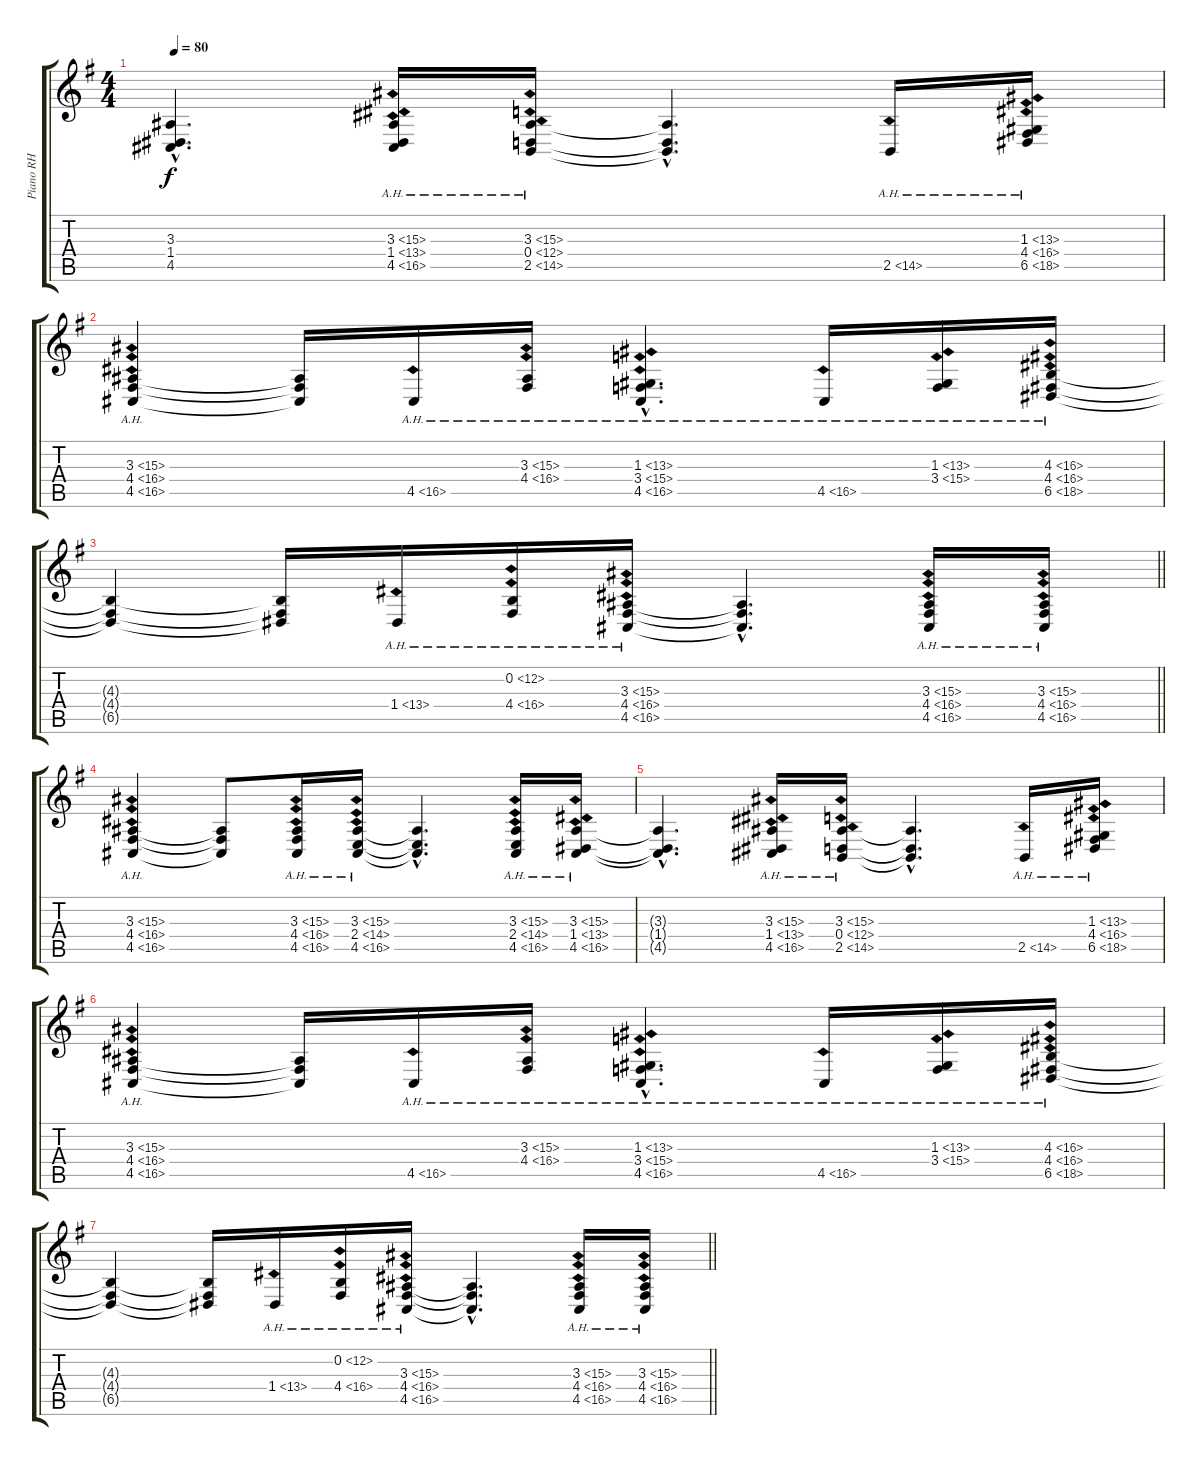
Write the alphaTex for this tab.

\track ("Piano RH" "Piano RH") {instrument acousticgrandpiano}
\staff {score tabs}
\tuning (E4 B3 G3 D3 A2 E2) {hide}
\ts (4 4)
\tempo 80
\clef g2
\ks g
(3.3{hac t} 1.4{hac t} 4.5{hac t}).4{d dy f} (3.3{ah 12} 1.4{ah 12} 4.5{ah 12}).16 (3.3{ah 12} 0.4{ah 12} 2.5{ah 12}).16 (3.3{hac t} 0.4{hac t} 2.5{hac t}).4{d} 2.5{ah 12}.16 (1.3{ah 12} 4.4{ah 12} 6.5{ah 12}).16 |
(3.3{ah 12} 4.4{ah 12} 4.5{ah 12}).4 (3.3{t} 4.4{t} 4.5{t}).16 4.5{ah 12}.16 (3.3{ah 12} 4.4{ah 12}).16 (1.3{ah 12 hac} 3.4{ah 12 hac} 4.5{ah 12 hac}).4{d} 4.5{ah 12}.16 (1.3{ah 12} 3.4{ah 12}).16 (4.3{ah 12} 4.4{ah 12} 6.5{ah 12}).16 |
\barLineRight lightlight
(4.3{t} 4.4{t} 6.5{t}).4 (4.3{t} 4.4{t} 6.5{t}).16 1.4{ah 12}.16 (0.2{ah 12} 4.4{ah 12}).16 (3.3{ah 12} 4.4{ah 12} 4.5{ah 12}).16 (3.3{hac t} 4.4{hac t} 4.5{hac t}).4{d} (3.3{ah 12} 4.4{ah 12} 4.5{ah 12}).16 (3.3{ah 12} 4.4{ah 12} 4.5{ah 12}).16 |
(3.3{ah 12} 4.4{ah 12} 4.5{ah 12}).4 (3.3{t} 4.4{t} 4.5{t}).8 (3.3{ah 12} 4.4{ah 12} 4.5{ah 12}).16 (3.3{ah 12} 2.4{ah 12} 4.5{ah 12}).16 (3.3{hac t} 2.4{hac t} 4.5{hac t}).4{d} (3.3{ah 12} 2.4{ah 12} 4.5{ah 12}).16 (3.3{ah 12} 1.4{ah 12} 4.5{ah 12}).16 |
(3.3{hac t} 1.4{hac t} 4.5{hac t}).4{d} (3.3{ah 12} 1.4{ah 12} 4.5{ah 12}).16 (3.3{ah 12} 0.4{ah 12} 2.5{ah 12}).16 (3.3{hac t} 0.4{hac t} 2.5{hac t}).4{d} 2.5{ah 12}.16 (1.3{ah 12} 4.4{ah 12} 6.5{ah 12}).16 |
(3.3{ah 12} 4.4{ah 12} 4.5{ah 12}).4{volume 0} (3.3{t} 4.4{t} 4.5{t}).16 4.5{ah 12}.16 (3.3{ah 12} 4.4{ah 12}).16 (1.3{ah 12 hac} 3.4{ah 12 hac} 4.5{ah 12 hac}).4{d} 4.5{ah 12}.16 (1.3{ah 12} 3.4{ah 12}).16 (4.3{ah 12} 4.4{ah 12} 6.5{ah 12}).16 |
\barLineRight lightlight
(4.3{t} 4.4{t} 6.5{t}).4 (4.3{t} 4.4{t} 6.5{t}).16 1.4{ah 12}.16 (0.2{ah 12} 4.4{ah 12}).16 (3.3{ah 12} 4.4{ah 12} 4.5{ah 12}).16 (3.3{hac t} 4.4{hac t} 4.5{hac t}).4{d} (3.3{ah 12} 4.4{ah 12} 4.5{ah 12}).16 (3.3{ah 12} 4.4{ah 12} 4.5{ah 12}).16
